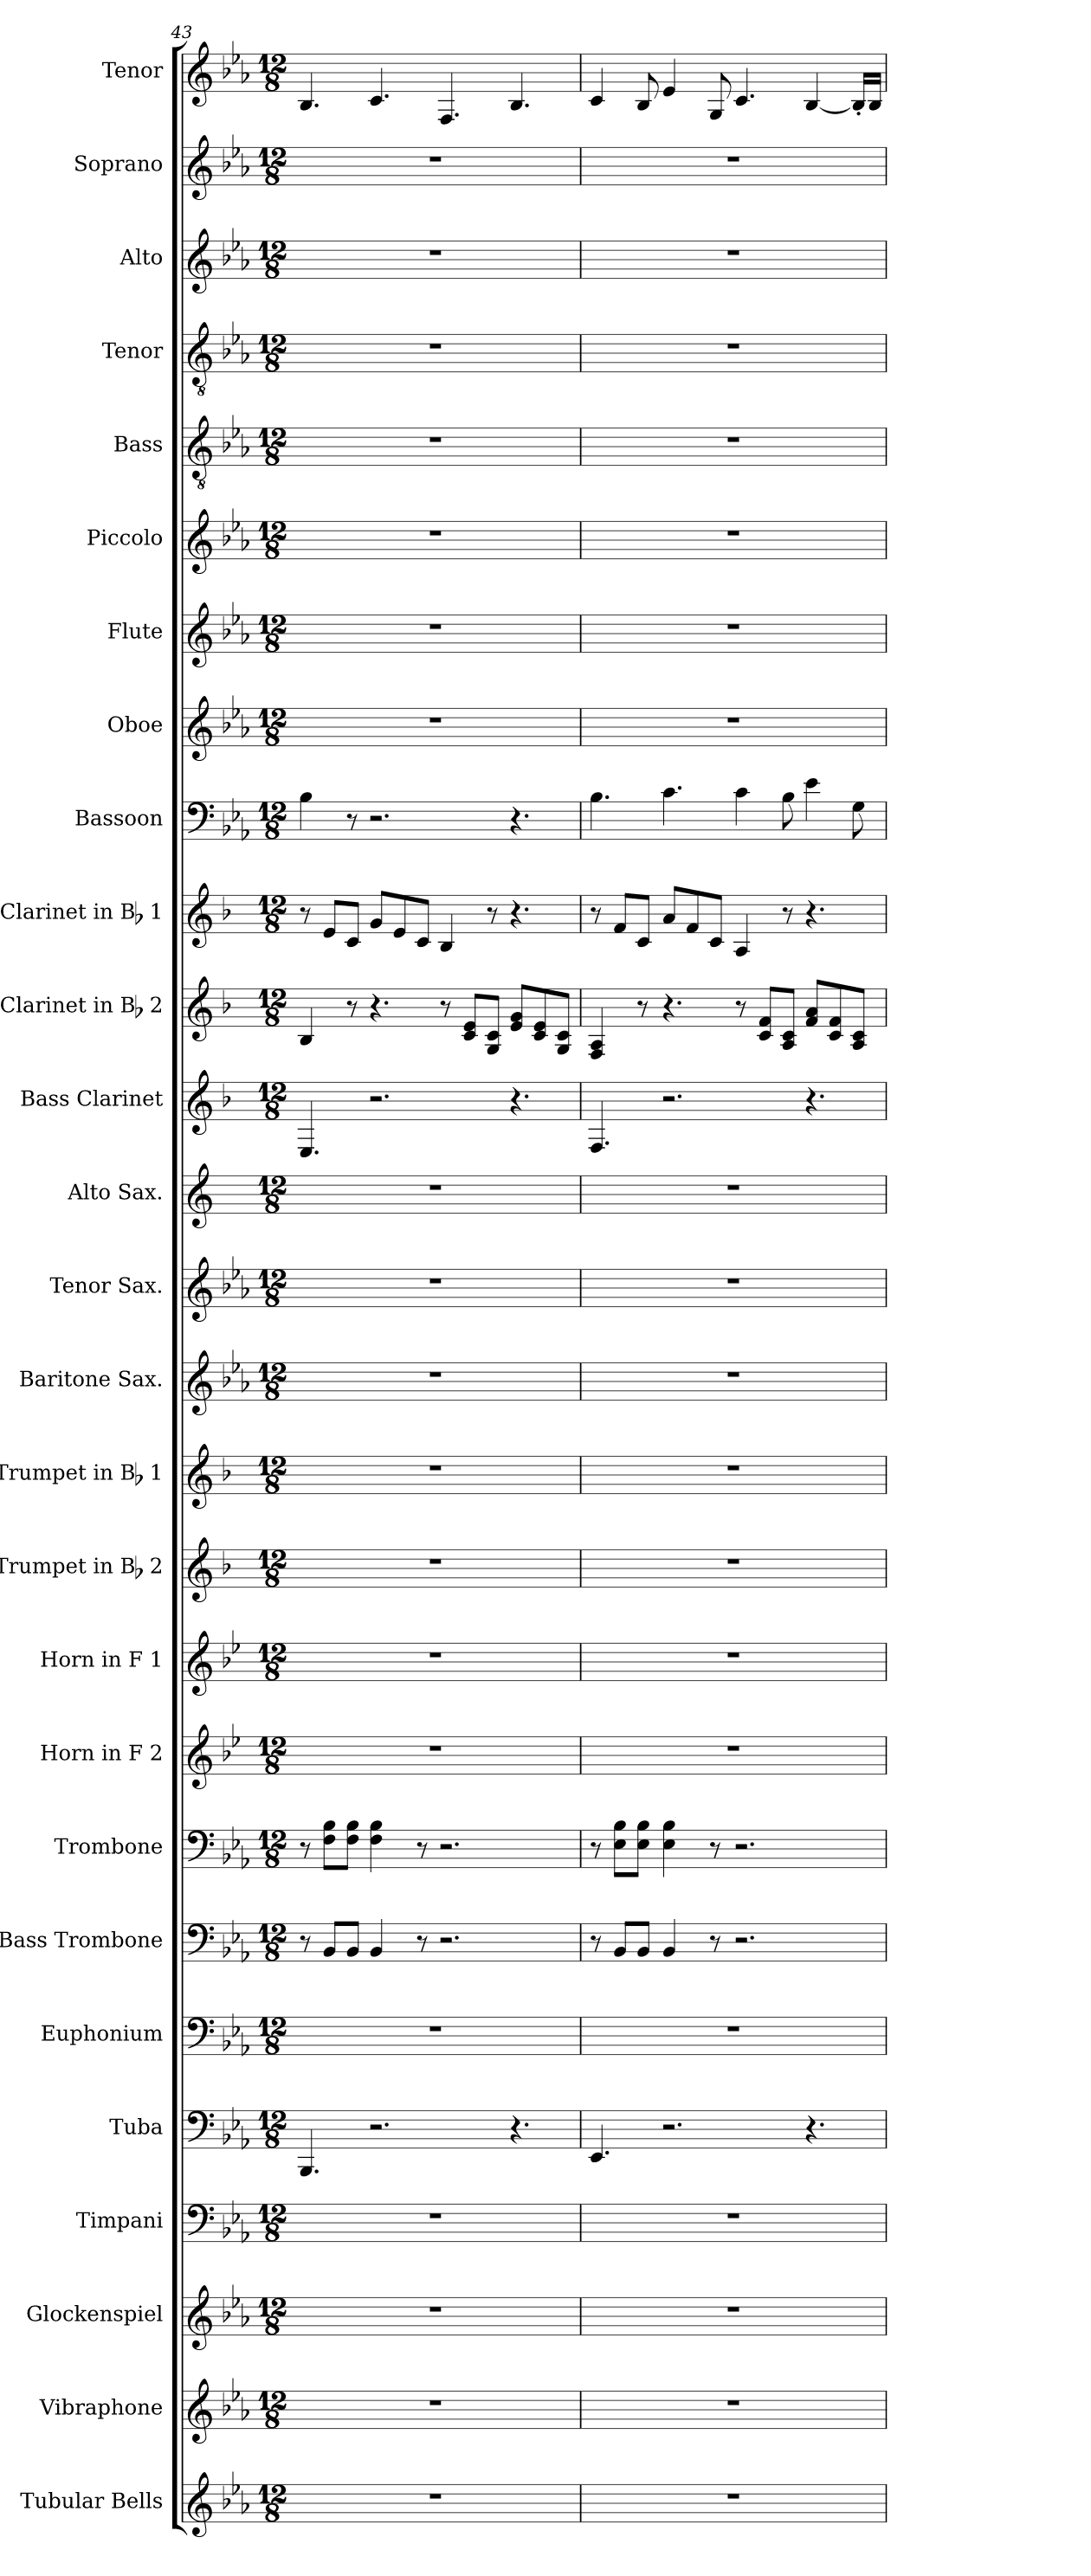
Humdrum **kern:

**kern	**kern	**kern	**kern	**kern	**kern	**kern	**kern	**kern	**kern	**kern	**kern	**kern	**kern	**kern	**kern	**kern	**kern	**kern	**kern	**kern	**kern	**kern	**kern	**kern	**kern	**kern
*part27	*part26	*part25	*part24	*part23	*part22	*part21	*part20	*part19	*part18	*part17	*part16	*part15	*part14	*part13	*part12	*part11	*part10	*part9	*part8	*part7	*part6	*part5	*part4	*part3	*part2	*part1
*staff27	*staff26	*staff25	*staff24	*staff23	*staff22	*staff21	*staff20	*staff19	*staff18	*staff17	*staff16	*staff15	*staff14	*staff13	*staff12	*staff11	*staff10	*staff9	*staff8	*staff7	*staff6	*staff5	*staff4	*staff3	*staff2	*staff1
*I"Tubular Bells	*I"Vibraphone	*I"Glockenspiel	*I"Timpani	*I"Tuba	*I"Euphonium	*I"Bass Trombone	*I"Trombone	*I"Horn in F 2	*I"Horn in F 1	*I"Trumpet in Bb 2	*I"Trumpet in Bb 1	*I"Baritone Sax.	*I"Tenor Sax.	*I"Alto Sax.	*I"Bass Clarinet	*I"Clarinet in Bb 2	*I"Clarinet in Bb 1	*I"Bassoon	*I"Oboe	*I"Flute	*I"Piccolo	*I"Bass	*I"Tenor	*I"Alto	*I"Soprano	*I"Tenor
*I'Tubular Bells	*I'Vibraphone	*I'Glockenspiel	*I'Timpani	*I'Tuba	*I'Euphonium	*I'Bass Trombone	*I'Trombone	*I'Horn in F 2	*I'Horn in F 1	*I'Trumpet in Bb 2	*I'Trumpet in Bb 1	*I'Baritone Sax.	*I'Tenor Sax.	*I'Alto Sax.	*I'Bass Clarinet	*I'Clarinet in Bb 2	*I'Clarinet in Bb 1	*I'Bassoon	*I'Oboe	*I'Flute	*I'Piccolo	*I'Bass	*I'Tenor	*I'Alto	*I'Soprano	*I'Tenor
*clefG2	*clefG2	*clefG2	*clefF4	*clefF4	*clefF4	*clefF4	*clefF4	*clefG2	*clefG2	*clefG2	*clefG2	*clefG2	*clefG2	*clefG2	*clefG2	*clefG2	*clefG2	*clefF4	*clefG2	*clefG2	*clefG2	*clefGv2	*clefGv2	*clefG2	*clefG2	*clefG2
*	*	*ITrd-14c-24	*	*	*	*	*	*ITrd4c7	*ITrd4c7	*ITrd1c2	*ITrd1c2	*ITrd12c21	*ITrd8c14	*ITrd5c9	*ITrd1c2	*ITrd1c2	*ITrd1c2	*	*	*	*ITrd-7c-12	*ITrd7c12	*ITrd7c12	*	*	*
*k[b-e-a-]	*k[b-e-a-]	*k[b-e-a-]	*k[b-e-a-]	*k[b-e-a-]	*k[b-e-a-]	*k[b-e-a-]	*k[b-e-a-]	*k[b-e-a-]	*k[b-e-a-]	*k[b-e-a-]	*k[b-e-a-]	*k[b-e-a-]	*k[b-e-a-]	*k[b-e-a-]	*k[b-e-a-]	*k[b-e-a-]	*k[b-e-a-]	*k[b-e-a-]	*k[b-e-a-]	*k[b-e-a-]	*k[b-e-a-]	*k[b-e-a-]	*k[b-e-a-]	*k[b-e-a-]	*k[b-e-a-]	*k[b-e-a-]
*E-:	*E-:	*E-:	*E-:	*E-:	*E-:	*E-:	*E-:	*E-:	*E-:	*E-:	*E-:	*E-:	*E-:	*E-:	*E-:	*E-:	*E-:	*E-:	*E-:	*E-:	*E-:	*E-:	*E-:	*E-:	*E-:	*E-:
*M12/8	*M12/8	*M12/8	*M12/8	*M12/8	*M12/8	*M12/8	*M12/8	*M12/8	*M12/8	*M12/8	*M12/8	*M12/8	*M12/8	*M12/8	*M12/8	*M12/8	*M12/8	*M12/8	*M12/8	*M12/8	*M12/8	*M12/8	*M12/8	*M12/8	*M12/8	*M12/8
=43	=43	=43	=43	=43	=43	=43	=43	=43	=43	=43	=43	=43	=43	=43	=43	=43	=43	=43	=43	=43	=43	=43	=43	=43	=43	=43
!LO:N:vis=1	!LO:N:vis=1	!LO:N:vis=1	!LO:N:vis=1	!	!LO:N:vis=1	!	!	!LO:N:vis=1	!LO:N:vis=1	!LO:N:vis=1	!LO:N:vis=1	!LO:N:vis=1	!LO:N:vis=1	!LO:N:vis=1	!	!	!	!	!LO:N:vis=1	!LO:N:vis=1	!LO:N:vis=1	!LO:N:vis=1	!LO:N:vis=1	!LO:N:vis=1	!LO:N:vis=1	!
1.r	1.r	1.r	1.r	4.BBB-i/	1.r	8r	8r	1.r	1.r	1.r	1.r	1.r	1.r	1.r	4.Di/	4A-i/	8r	4B-i\	1.r	1.r	1.r	1.r	1.r	1.r	1.r	4.B-i/
.	.	.	.	.	.	8BB-i/L	8Fi\ 8B-iL	.	.	.	.	.	.	.	.	.	8di/L	.	.	.	.	.	.	.	.	.
.	.	.	.	.	.	8BB-i/J	8Fi\ 8B-iJ	.	.	.	.	.	.	.	.	8r	8B-i/J	8r	.	.	.	.	.	.	.	.
.	.	.	.	2.r	.	4BB-i/	4Fi\ 4B-i	.	.	.	.	.	.	.	2.r	4.r	8fi/L	2.r	.	.	.	.	.	.	.	4.ci/
.	.	.	.	.	.	.	.	.	.	.	.	.	.	.	.	.	8di/	.	.	.	.	.	.	.	.	.
.	.	.	.	.	.	8r	8r	.	.	.	.	.	.	.	.	.	8B-i/J	.	.	.	.	.	.	.	.	.
.	.	.	.	.	.	2.r	2.r	.	.	.	.	.	.	.	.	8r	4A-i/	.	.	.	.	.	.	.	.	4.Fi/
.	.	.	.	.	.	.	.	.	.	.	.	.	.	.	.	8B-i/ 8diL	.	.	.	.	.	.	.	.	.	.
.	.	.	.	.	.	.	.	.	.	.	.	.	.	.	.	8Fi/ 8B-iJ	8r	.	.	.	.	.	.	.	.	.
.	.	.	.	4.r	.	.	.	.	.	.	.	.	.	.	4.r	8di/ 8fiL	4.r	4.r	.	.	.	.	.	.	.	4.B-i/
.	.	.	.	.	.	.	.	.	.	.	.	.	.	.	.	8B-i/ 8di	.	.	.	.	.	.	.	.	.	.
.	.	.	.	.	.	.	.	.	.	.	.	.	.	.	.	8Fi/ 8B-iJ	.	.	.	.	.	.	.	.	.	.
=44	=44	=44	=44	=44	=44	=44	=44	=44	=44	=44	=44	=44	=44	=44	=44	=44	=44	=44	=44	=44	=44	=44	=44	=44	=44	=44
!LO:N:vis=1	!LO:N:vis=1	!LO:N:vis=1	!LO:N:vis=1	!	!LO:N:vis=1	!	!	!LO:N:vis=1	!LO:N:vis=1	!LO:N:vis=1	!LO:N:vis=1	!LO:N:vis=1	!LO:N:vis=1	!LO:N:vis=1	!	!	!	!	!LO:N:vis=1	!LO:N:vis=1	!LO:N:vis=1	!LO:N:vis=1	!LO:N:vis=1	!LO:N:vis=1	!LO:N:vis=1	!
1.r	1.r	1.r	1.r	4.EE-i/	1.r	8r	8r	1.r	1.r	1.r	1.r	1.r	1.r	1.r	4.E-i/	4E-i/ 4Gi	8r	4.B-i\	1.r	1.r	1.r	1.r	1.r	1.r	1.r	4ci/
.	.	.	.	.	.	8BB-i/L	8E-i\ 8B-iL	.	.	.	.	.	.	.	.	.	8e-i/L	.	.	.	.	.	.	.	.	.
.	.	.	.	.	.	8BB-i/J	8E-i\ 8B-iJ	.	.	.	.	.	.	.	.	8r	8B-i/J	.	.	.	.	.	.	.	.	8B-i/
.	.	.	.	2.r	.	4BB-i/	4E-i\ 4B-i	.	.	.	.	.	.	.	2.r	4.r	8gi/L	4.ci\	.	.	.	.	.	.	.	4e-i/
.	.	.	.	.	.	.	.	.	.	.	.	.	.	.	.	.	8e-i/	.	.	.	.	.	.	.	.	.
.	.	.	.	.	.	8r	8r	.	.	.	.	.	.	.	.	.	8B-i/J	.	.	.	.	.	.	.	.	8Gi/
.	.	.	.	.	.	2.r	2.r	.	.	.	.	.	.	.	.	8r	4Gi/	4ci\	.	.	.	.	.	.	.	4.ci/
.	.	.	.	.	.	.	.	.	.	.	.	.	.	.	.	8B-i/ 8e-iL	.	.	.	.	.	.	.	.	.	.
.	.	.	.	.	.	.	.	.	.	.	.	.	.	.	.	8Gi/ 8B-iJ	8r	8B-i\	.	.	.	.	.	.	.	.
.	.	.	.	4.r	.	.	.	.	.	.	.	.	.	.	4.r	8e-i/ 8giL	4.r	4e-i\	.	.	.	.	.	.	.	[<4B-i/
.	.	.	.	.	.	.	.	.	.	.	.	.	.	.	.	8B-i/ 8e-i	.	.	.	.	.	.	.	.	.	.
.	.	.	.	.	.	.	.	.	.	.	.	.	.	.	.	8Gi/ 8B-iJ	.	8Gi\	.	.	.	.	.	.	.	16B-'i/LL]
.	.	.	.	.	.	.	.	.	.	.	.	.	.	.	.	.	.	.	.	.	.	.	.	.	.	16B-i/JJ
=	=	=	=	=	=	=	=	=	=	=	=	=	=	=	=	=	=	=	=	=	=	=	=	=	=	=
*-	*-	*-	*-	*-	*-	*-	*-	*-	*-	*-	*-	*-	*-	*-	*-	*-	*-	*-	*-	*-	*-	*-	*-	*-	*-	*-
